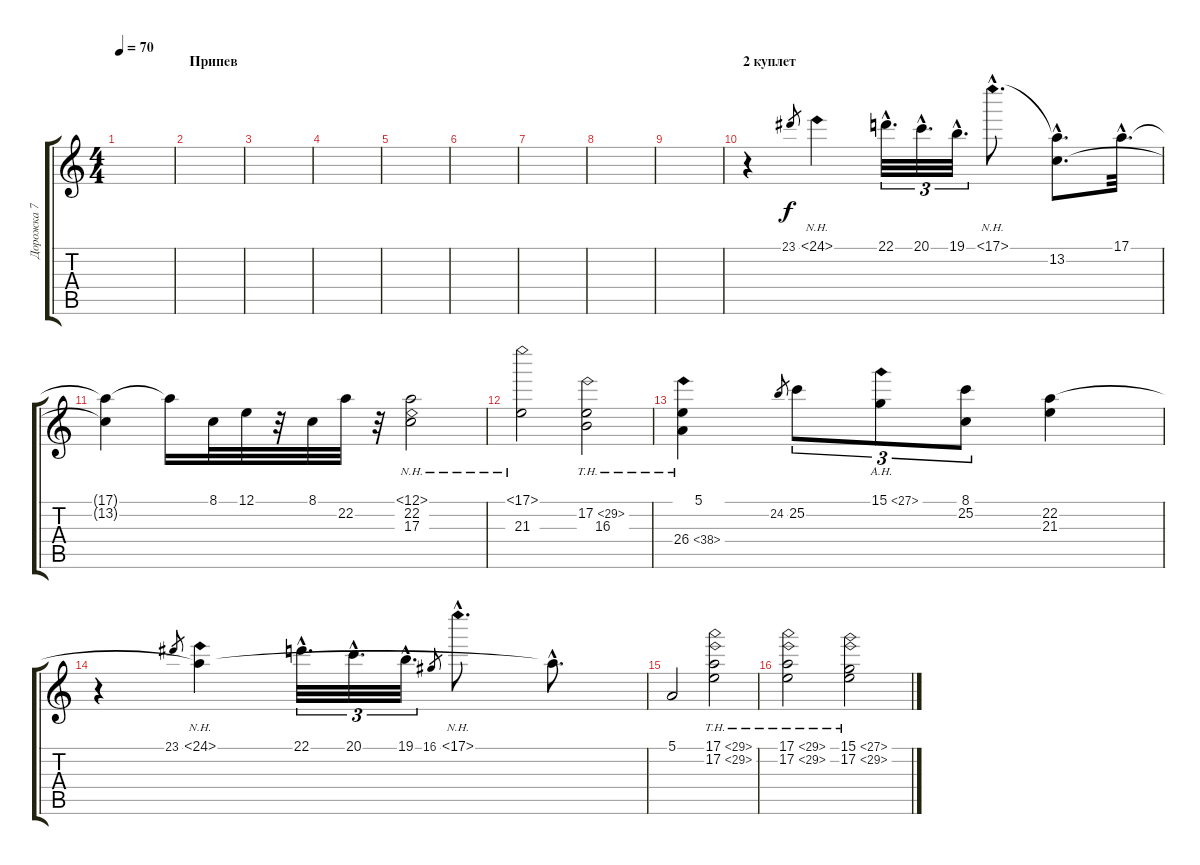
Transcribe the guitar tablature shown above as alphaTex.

\track ("Дорожка 7" "Дорожка 7") {instrument rockorgan}
\staff {score tabs}
\tuning (E4 B3 G3 D3 A2 E2) {hide}
\ts (4 4)
\tempo 70
\clef g2
\ks c
|
\section ("" "Припев")
|
|
|
|
|
|
|
|
\section ("" "2 куплет")
r.4 23.1.8{gr} 24.1{nh}.4 22.1{hac}.32{d tu (3 2)} 20.1{hac}.32{d tu (3 2)} 19.1{hac}.32{d tu (3 2)} 17.1{nh hac}.8{d} (17.1{hac t} 13.2{hac}).8{d} 17.1{hac}.32{d} |
(17.1{t} 13.2{t}).4 17.1{t}.16 8.1.32 12.1.32 r.32 8.1.32 22.2.32 r.32 (20.1{nh} 22.2 17.3).2 |
(17.1{nh} 21.3).2 (17.2{th 12} 16.3).2 |
(5.1 26.4{th 12}).4 24.2.8{gr} 25.2.8{tu (3 2)} 15.1{ah 12}.8{tu (3 2)} (8.1 25.2).8{tu (3 2)} (22.2 21.3).4 |
r.4 23.1.8{gr} (24.1{nh} 22.2{t}).4 22.1{hac}.32{d tu (3 2)} 20.1{hac}.32{d tu (3 2)} 19.1{hac}.32{d tu (3 2)} 16.1.8{gr} 17.1{nh hac}.8{d} 22.2{hac t}.8{d} |
5.1.2 (17.1{th 12} 17.2{th 12}).2 |
(17.1{th 12} 17.2{th 12}).2 (15.1{th 12} 17.2{th 12}).2
